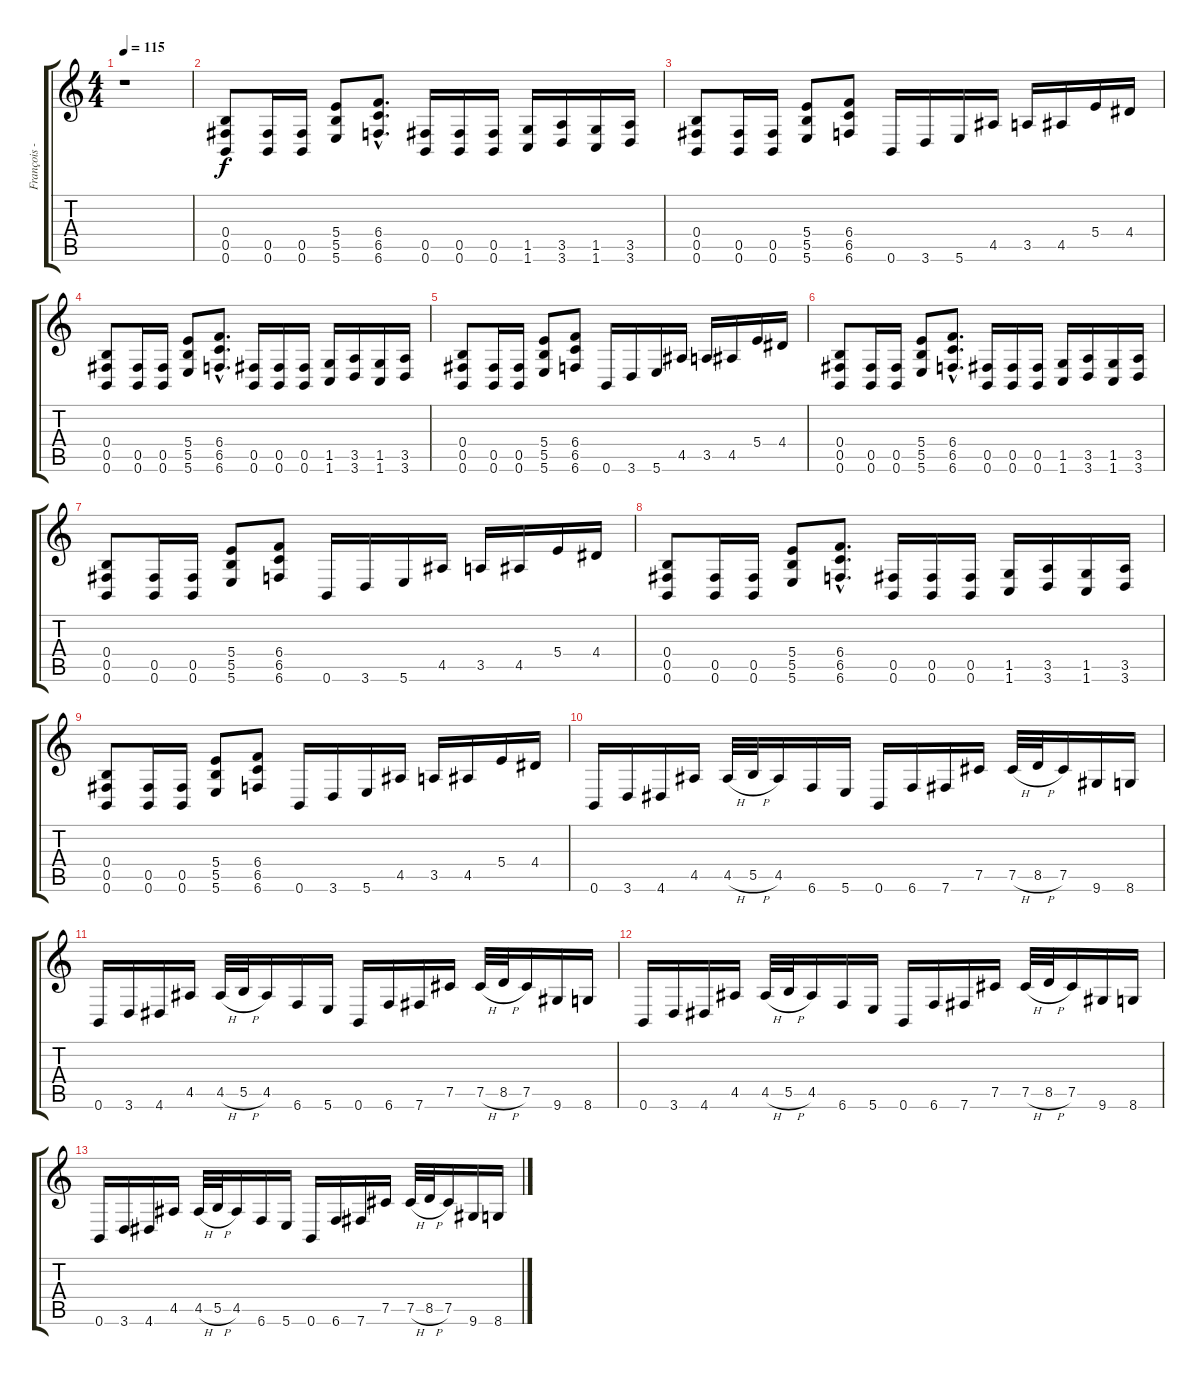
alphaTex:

\track ("François - Guitar" "François -") {instrument distortionguitar}
\staff {score tabs}
\tuning (Db4 Ab3 E3 B2 Gb2 B1) {hide}
\ts (4 4)
\tempo 115
\clef g2
\ks c
r.1{dy f} |
(0.4 0.5 0.6).8 (0.5 0.6).16 (0.5 0.6).16 (5.4 5.5 5.6).8 (6.4{hac} 6.5{hac} 6.6{hac}).8{d} (0.5 0.6).16 (0.5 0.6).16 (0.5 0.6).16 (1.5 1.6).16 (3.5 3.6).16 (1.5 1.6).16 (3.5 3.6).16 |
(0.4 0.5 0.6).8 (0.5 0.6).16 (0.5 0.6).16 (5.4 5.5 5.6).8 (6.4 6.5 6.6).8 0.6.16 3.6.16 5.6.16 4.5.16 3.5.16 4.5.16 5.4.16 4.4.16 |
(0.4 0.5 0.6).8 (0.5 0.6).16 (0.5 0.6).16 (5.4 5.5 5.6).8 (6.4{hac} 6.5{hac} 6.6{hac}).8{d} (0.5 0.6).16 (0.5 0.6).16 (0.5 0.6).16 (1.5 1.6).16 (3.5 3.6).16 (1.5 1.6).16 (3.5 3.6).16 |
(0.4 0.5 0.6).8 (0.5 0.6).16 (0.5 0.6).16 (5.4 5.5 5.6).8 (6.4 6.5 6.6).8 0.6.16 3.6.16 5.6.16 4.5.16 3.5.16 4.5.16 5.4.16 4.4.16 |
(0.4 0.5 0.6).8 (0.5 0.6).16 (0.5 0.6).16 (5.4 5.5 5.6).8 (6.4{hac} 6.5{hac} 6.6{hac}).8{d} (0.5 0.6).16 (0.5 0.6).16 (0.5 0.6).16 (1.5 1.6).16 (3.5 3.6).16 (1.5 1.6).16 (3.5 3.6).16 |
(0.4 0.5 0.6).8 (0.5 0.6).16 (0.5 0.6).16 (5.4 5.5 5.6).8 (6.4 6.5 6.6).8 0.6.16 3.6.16 5.6.16 4.5.16 3.5.16 4.5.16 5.4.16 4.4.16 |
(0.4 0.5 0.6).8 (0.5 0.6).16 (0.5 0.6).16 (5.4 5.5 5.6).8 (6.4{hac} 6.5{hac} 6.6{hac}).8{d} (0.5 0.6).16 (0.5 0.6).16 (0.5 0.6).16 (1.5 1.6).16 (3.5 3.6).16 (1.5 1.6).16 (3.5 3.6).16 |
(0.4 0.5 0.6).8 (0.5 0.6).16 (0.5 0.6).16 (5.4 5.5 5.6).8 (6.4 6.5 6.6).8 0.6.16 3.6.16 5.6.16 4.5.16 3.5.16 4.5.16 5.4.16 4.4.16 |
0.6.16 3.6.16 4.6.16 4.5.16 4.5{h}.32 5.5{h}.32 4.5.16 6.6.16 5.6.16 0.6.16 6.6.16 7.6.16 7.5.16 7.5{h}.32 8.5{h}.32 7.5.16 9.6.16 8.6.16 |
0.6.16 3.6.16 4.6.16 4.5.16 4.5{h}.32 5.5{h}.32 4.5.16 6.6.16 5.6.16 0.6.16 6.6.16 7.6.16 7.5.16 7.5{h}.32 8.5{h}.32 7.5.16 9.6.16 8.6.16 |
0.6.16 3.6.16 4.6.16 4.5.16 4.5{h}.32 5.5{h}.32 4.5.16 6.6.16 5.6.16 0.6.16 6.6.16 7.6.16 7.5.16 7.5{h}.32 8.5{h}.32 7.5.16 9.6.16 8.6.16 |
0.6.16 3.6.16 4.6.16 4.5.16 4.5{h}.32 5.5{h}.32 4.5.16 6.6.16 5.6.16 0.6.16 6.6.16 7.6.16 7.5.16 7.5{h}.32 8.5{h}.32 7.5.16 9.6.16 8.6.16
